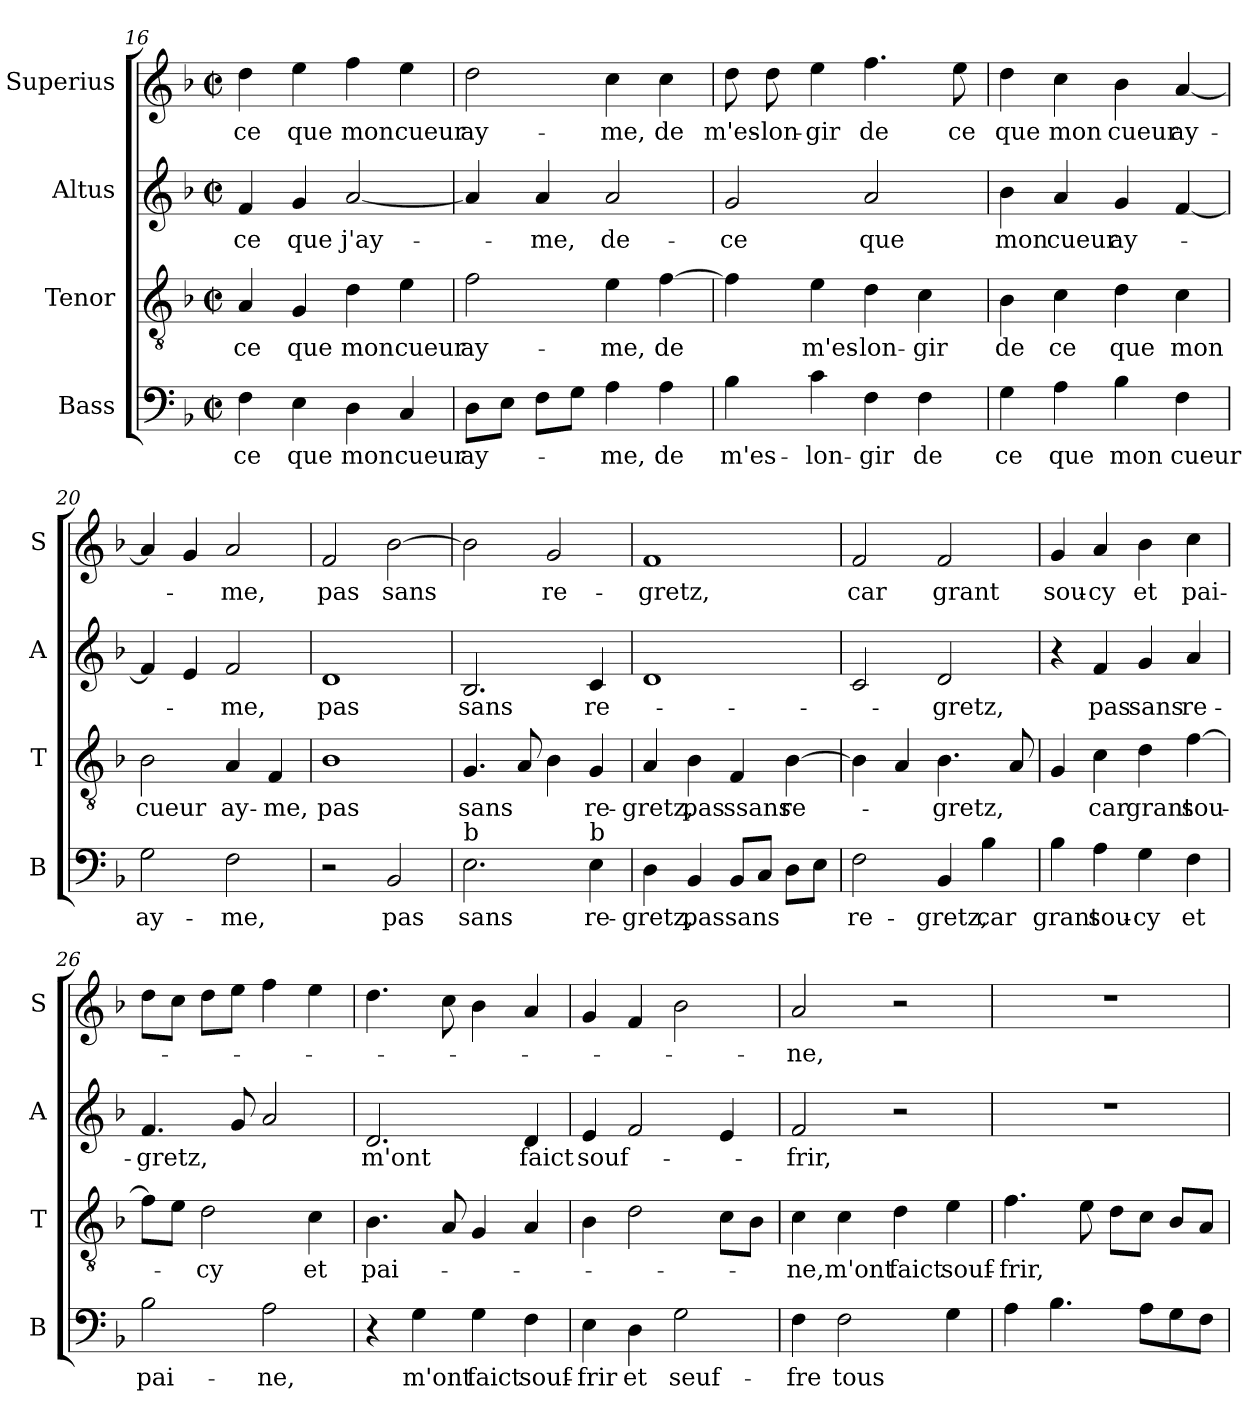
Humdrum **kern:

**kern	**text	**kern	**text	**kern	**text	**kern	**text
*part4	*part4	*part3	*part3	*part2	*part2	*part1	*part1
*staff4	*staff4	*staff3	*staff3	*staff2	*staff2	*staff1	*staff1
*I"Bass	*	*I"Tenor	*	*I"Altus	*	*I"Superius	*
*I'B	*	*I'T	*	*I'A	*	*I'S	*
!!LO:PB:g=z
*clefF4	*	*clefGv2	*	*clefG2	*	*clefG2	*
*k[b-]	*	*k[b-]	*	*k[b-]	*	*k[b-]	*
*F:	*	*F:	*	*F:	*	*F:	*
*M2/2	*	*M2/2	*	*M2/2	*	*M2/2	*
*met(c|)	*	*met(c|)	*	*met(c|)	*	*met(c|)	*
=16	=16	=16	=16	=16	=16	=16	=16
4F\	ce	4A/	ce	4f/	ce	4dd\	ce
4E\	que	4G/	que	4g/	que	4ee\	que
4D\	mon	4d\	mon	[2a/	j'ay-	4ff\	mon
4C/	cueur	4e\	cueur	.	.	4ee\	cueur
=17	=17	=17	=17	=17	=17	=17	=17
8D\L	ay-	2f\	ay-	4a/]	.	2dd\	ay-
8E\J	.	.	.	.	.	.	.
8F\L	.	.	.	4a/	-me,	.	.
8G\J	.	.	.	.	.	.	.
4A\	-me,	4e\	-me,	2a/	de-	4cc\	-me,
4A\	de	[4f\	de	.	.	4cc\	de
=18	=18	=18	=18	=18	=18	=18	=18
4B-\	m'es-	4f\]	.	2g/	-ce	8dd\	m'es-
.	.	.	.	.	.	8dd\	-lon-
4c\	-lon-	4e\	m'es-	.	.	4ee\	-gir
4F\	-gir	4d\	-lon-	2a/	que	4.ff\	de
4F\	de	4c\	-gir	.	.	.	.
.	.	.	.	.	.	8ee\	ce
=19	=19	=19	=19	=19	=19	=19	=19
4G\	ce	4B-\	de	4b-\	mon	4dd\	que
4A\	que	4c\	ce	4a/	cueur	4cc\	mon
4B-\	mon	4d\	que	4g/	ay-	4b-\	cueur
4F\	cueur	4c\	mon	[4f/	.	[4a/	ay-
=20	=20	=20	=20	=20	=20	=20	=20
2G\	ay-	2B-\	cueur	4f/]	.	4a/]	.
.	.	.	.	4e/	.	4g/	.
2F\	-me,	4A/	ay-	2f/	-me,	2a/	-me,
.	.	4F/	-me,	.	.	.	.
!!LO:LB:g=z
=21	=21	=21	=21	=21	=21	=21	=21
2r	.	1B-	pas	1d	pas	2f/	pas
2BB-/	pas	.	.	.	.	[2b-\	sans
=22	=22	=22	=22	=22	=22	=22	=22
!LO:TX:a:t=b	!	!	!	!	!	!	!
2.E\	sans	4.G/	sans	2.B-/	sans	2b-\]	.
.	.	8A/	.	.	.	.	.
.	.	4B-\	.	.	.	2g/	re-
!LO:TX:a:t=b	!	!	!	!	!	!	!
4E\	re-	4G/	re-	4c/	re-	.	.
=23	=23	=23	=23	=23	=23	=23	=23
4D\	-gretz,	4A/	-gretz,	1d	.	1f	-gretz,
4BB-/	pas	4B-\	pas	.	.	.	.
8BB-/L	sans	4F/	ssans	.	.	.	.
8C/J	.	.	.	.	.	.	.
8D\L	.	[4B-\	re-	.	.	.	.
8E\J	.	.	.	.	.	.	.
=24	=24	=24	=24	=24	=24	=24	=24
2F\	re-	4B-\]	.	2c/	.	2f/	car
.	.	4A/	.	.	.	.	.
4BB-/	-gretz,	4.B-\	-gretz,	2d/	-gretz,	2f/	grant
4B-\	car	.	.	.	.	.	.
.	.	8A/	.	.	.	.	.
=25	=25	=25	=25	=25	=25	=25	=25
4B-\	grant	4G/	.	4r	.	4g/	sou-
4A\	sou-	4c\	car	4f/	pas	4a/	-cy
4G\	-cy	4d\	grant	4g/	sans	4b-\	et
4F\	et	[4f\	sou-	4a/	re-	4cc\	pai-
!!LO:LB:g=z
=26	=26	=26	=26	=26	=26	=26	=26
2B-\	pai-	8f\L]	.	4.f/	-gretz,	8dd\L	.
.	.	8e\J	.	.	.	8cc\J	.
.	.	2d\	-cy	.	.	8dd\L	.
.	.	.	.	8g/	.	8ee\J	.
2A\	-ne,	.	.	2a/	.	4ff\	.
.	.	4c\	et	.	.	4ee\	.
=27	=27	=27	=27	=27	=27	=27	=27
4r	.	4.B-\	pai-	2.d/	m'ont	4.dd\	.
4G\	m'ont	.	.	.	.	.	.
.	.	8A/	.	.	.	8cc\	.
4G\	faict	4G/	.	.	.	4b-\	.
4F\	souf-	4A/	.	4d/	faict	4a/	.
=28	=28	=28	=28	=28	=28	=28	=28
4E\	-frir	4B-\	.	4e/	souf-	4g/	.
4D\	et	2d\	.	2f/	.	4f/	.
2G\	seuf-	.	.	.	.	2b-\	.
.	.	8c\L	.	4e/	.	.	.
.	.	8B-\J	.	.	.	.	.
=29	=29	=29	=29	=29	=29	=29	=29
4F\	-fre	4c\	-ne,	2f/	-frir,	2a/	-ne,
2F\	tous	4c\	m'ont	.	.	.	.
.	.	4d\	faict	2r	.	2r	.
4G\	.	4e\	souf-	.	.	.	.
=30	=30	=30	=30	=30	=30	=30	=30
4A\	.	4.f\	-frir,	1r	.	1r	.
4.B-\	.	.	.	.	.	.	.
.	.	8e\	.	.	.	.	.
.	.	8d\L	.	.	.	.	.
8A\L	.	8c\J	.	.	.	.	.
8G\	.	8B-/L	.	.	.	.	.
8F\J	.	8A/J	.	.	.	.	.
=	=	=	=	=	=	=	=
*-	*-	*-	*-	*-	*-	*-	*-
